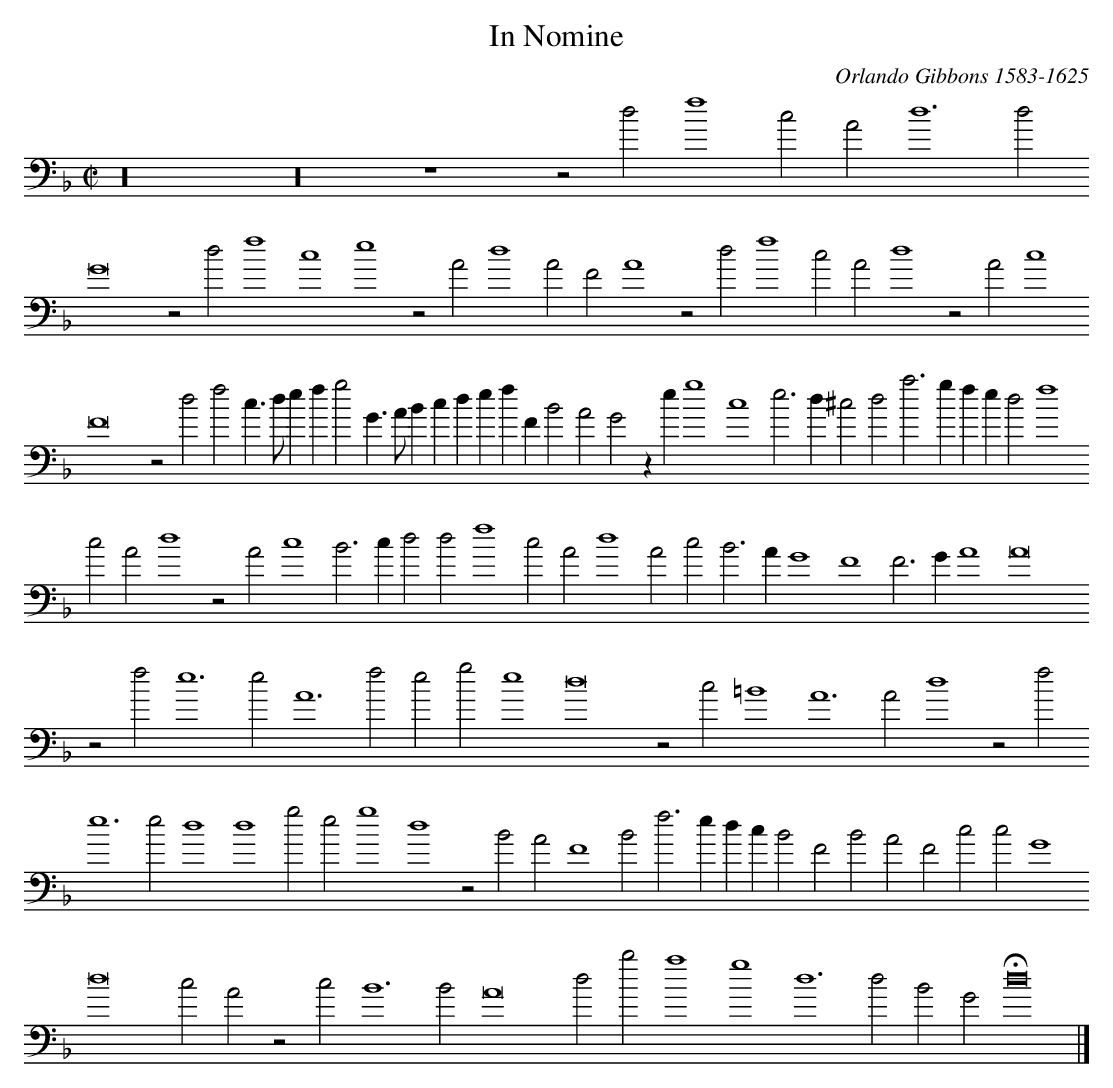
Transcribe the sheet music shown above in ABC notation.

X:1
T:In Nomine
C:Orlando Gibbons 1583-1625
M:C|
L:1/2
K:D min bass
z8 z8 z2 z d f2 c A d3 d
G4 z d f2 c2 e2 z A d2 A F A2 z d f2 c A d2 z A c2
F4 z d f c3/4 d// e/ f/ g G3/4 A// B/ c/ d/ e/ f/ F/ B A G z/ e/ g2 c2 e > d ^c d a > g f/ e/ d f2
c A d2 z A c2 B > c d d f2 c A d2 A c B > A G2 F2 F > G A2 A4
z f e3 e A3 f e g e2 d4 z c =B2 A3 A d2 z f
e3 e d2 d2 g e g2 d2 z B A F2 B f > e d/ c/ B F B A F c c G2
d4 c A z c B3 B A4 d b a2 g2 d3 d B G Hd4 |]
